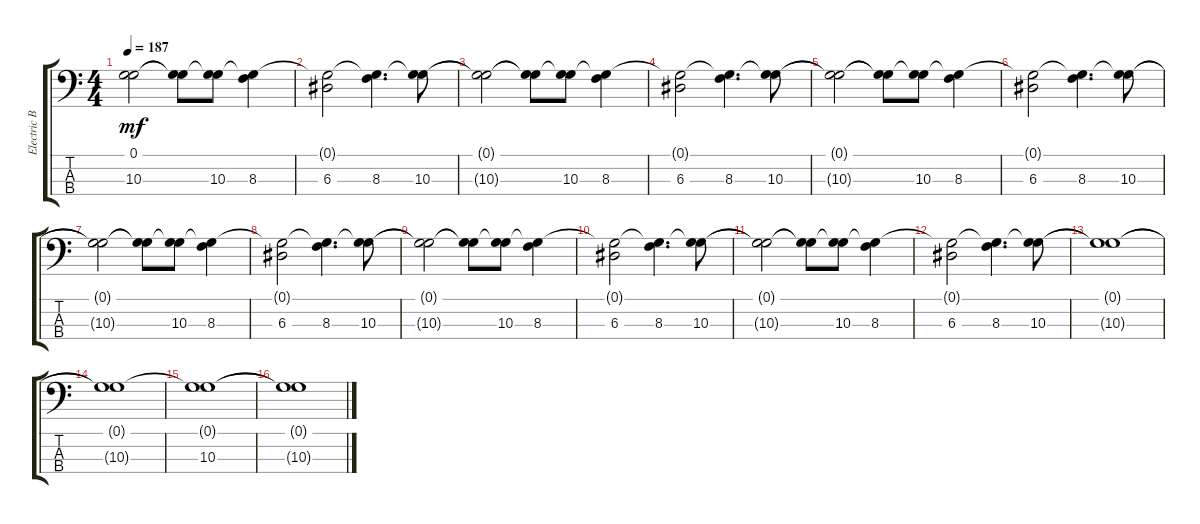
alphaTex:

\track ("Electric Bass" "Electric B") {instrument electricbassfinger}
\staff {score tabs}
\tuning (G2 D2 A1 E1) {hide}
\ts (4 4)
\tempo 187
\clef f4
\ks c
(0.1{t} 10.3{t}).2{dy mf} (0.1{t} 10.3{t}).8 (0.1{t} 10.3).8 (0.1{t} 8.3).4 |
(0.1{t} 6.3).2 (0.1{t} 8.3).4{d} (0.1{t} 10.3).8 |
(0.1{t} 10.3{t}).2 (0.1{t} 10.3{t}).8 (0.1{t} 10.3).8 (0.1{t} 8.3).4 |
(0.1{t} 6.3).2 (0.1{t} 8.3).4{d} (0.1{t} 10.3).8 |
(0.1{t} 10.3{t}).2 (0.1{t} 10.3{t}).8 (0.1{t} 10.3).8 (0.1{t} 8.3).4 |
(0.1{t} 6.3).2 (0.1{t} 8.3).4{d} (0.1{t} 10.3).8 |
(0.1{t} 10.3{t}).2 (0.1{t} 10.3{t}).8 (0.1{t} 10.3).8 (0.1{t} 8.3).4 |
(0.1{t} 6.3).2 (0.1{t} 8.3).4{d} (0.1{t} 10.3).8 |
(0.1{t} 10.3{t}).2 (0.1{t} 10.3{t}).8 (0.1{t} 10.3).8 (0.1{t} 8.3).4 |
(0.1{t} 6.3).2 (0.1{t} 8.3).4{d} (0.1{t} 10.3).8 |
(0.1{t} 10.3{t}).2 (0.1{t} 10.3{t}).8 (0.1{t} 10.3).8 (0.1{t} 8.3).4 |
(0.1{t} 6.3).2 (0.1{t} 8.3).4{d} (0.1{t} 10.3).8 |
(0.1{t} 10.3{t}).1 |
(0.1{t} 10.3{t}).1 |
(0.1{t} 10.3).1 |
(0.1{t} 10.3{t}).1
